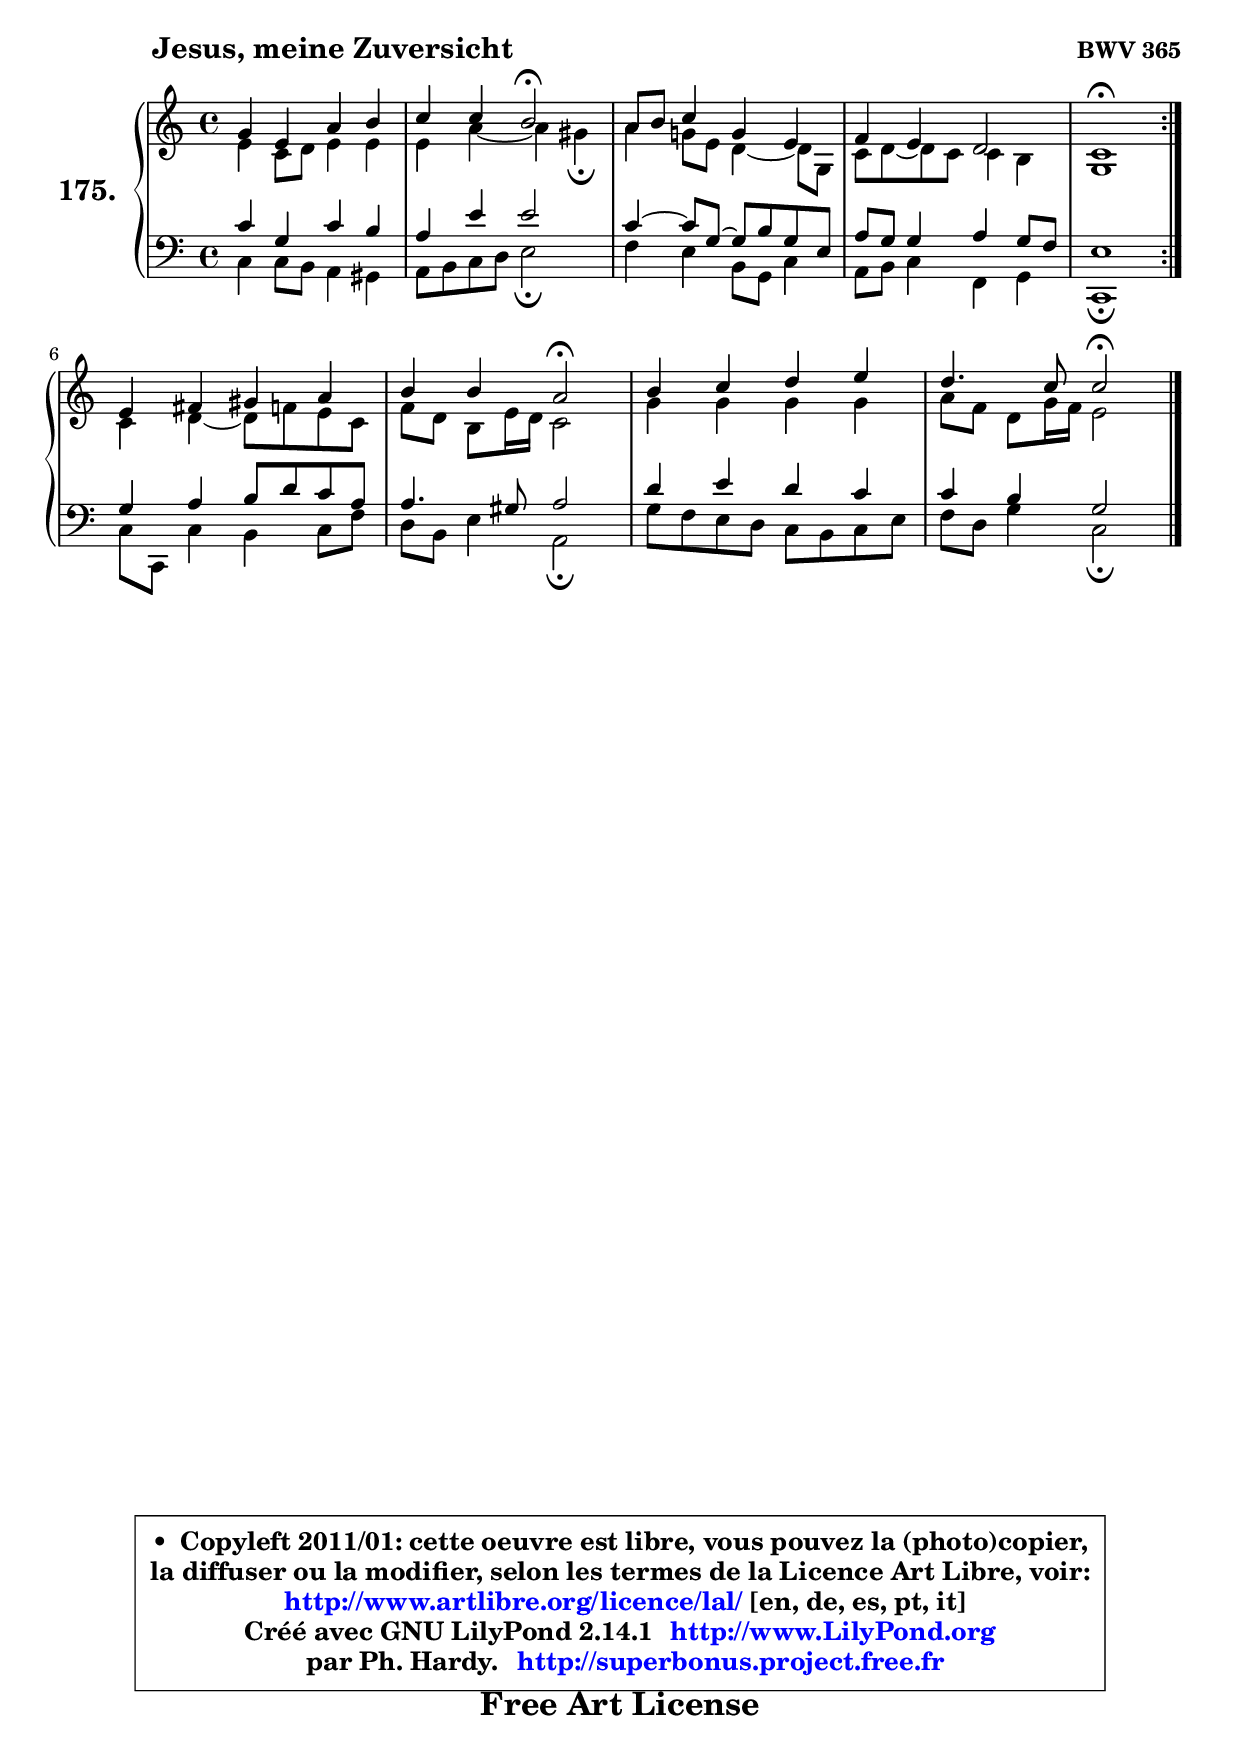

\version "2.14.1"

    \paper {
%	system-system-spacing #'padding = #0.1
%	score-system-spacing #'padding = #0.1
%	ragged-bottom = ##f
%	ragged-last-bottom = ##f
	}

    \header {
      opus = \markup { \bold "BWV 365" }
      piece = \markup { \hspace #9 \fontsize #2 \bold "Jesus, meine Zuversicht" }
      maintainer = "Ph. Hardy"
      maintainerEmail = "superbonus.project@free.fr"
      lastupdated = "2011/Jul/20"
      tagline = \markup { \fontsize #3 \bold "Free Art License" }
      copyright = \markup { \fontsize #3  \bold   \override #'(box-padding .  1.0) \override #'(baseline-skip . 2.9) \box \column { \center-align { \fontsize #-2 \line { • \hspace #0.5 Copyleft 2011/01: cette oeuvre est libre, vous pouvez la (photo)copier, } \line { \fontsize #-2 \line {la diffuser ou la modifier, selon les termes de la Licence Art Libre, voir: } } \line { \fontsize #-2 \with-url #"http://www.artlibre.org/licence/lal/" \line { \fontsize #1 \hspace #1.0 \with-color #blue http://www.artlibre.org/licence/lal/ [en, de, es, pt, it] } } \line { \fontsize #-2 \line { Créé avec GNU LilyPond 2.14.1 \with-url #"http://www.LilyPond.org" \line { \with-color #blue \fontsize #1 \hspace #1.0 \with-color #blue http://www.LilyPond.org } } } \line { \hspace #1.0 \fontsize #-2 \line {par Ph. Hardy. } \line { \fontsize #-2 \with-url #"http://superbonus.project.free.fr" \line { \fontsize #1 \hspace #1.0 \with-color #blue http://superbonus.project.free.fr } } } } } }

	  }

  guidemidi = {
	\repeat volta 2 {
        R1 |
        r2 \tempo 4 = 34 r2 \tempo 4 = 78 |
        R1 |
        R1 |
        \tempo 4 = 40 r1 \tempo 4 = 78 | } %fin du repeat
        R1 |
        r2 \tempo 4 = 34 r2 \tempo 4 = 78 |
        R1 |
        r2 \tempo 4 = 34 r2 |
	}

  upper = {
\displayLilyMusic \transpose c c {
	\time 4/4
	\key c \major
	\clef treble
	\voiceOne
	<< { 
	% SOPRANO
	\set Voice.midiInstrument = "acoustic grand"
	\relative c'' {
	\repeat volta 2 {
        g4 e a b |
        c4 c b2\fermata |
        a8 b c4 g e |
        f4 e d2 |
        c1\fermata | } %fin du repeat
\break
        e4 fis gis a |
        b4 b a2\fermata |
        b4 c d e |
        d4. c8 c2\fermata |
        \bar "|."
	} % fin de relative
	}

	\context Voice="1" { \voiceTwo 
	% ALTO
	\set Voice.midiInstrument = "acoustic grand"
	\relative c' {
	\repeat volta 2 {
        e4 c8 d e4 e |
        e4 a4 ~ a gis4\fermata |
        a4 g!8 e d4 ~ d8 g, |
        c8 d8 ~ d c c4 b |
        g1 | } %fin du repeat
        c4 d4 ~ d8 f e8 c |
        f8 d b e16 d c2 |
        g'4 g g g |
        a8 f d g16 f e2 |
        \bar "|."
	} % fin de relative
	\oneVoice
	} >>
}
	}

    lower = {
\transpose c c {
	\time 4/4
	\key c \major
	\clef bass
	\voiceOne
	<< { 
	% TENOR
	\set Voice.midiInstrument = "acoustic grand"
	\relative c' {
	\repeat volta 2 {
        c4 g c b |
        a4 e' e2 |
        c4 ~ c8 g8 ~ g b g e |
        a8 g g4 a g8 f |
        e1 | } %fin du repeat
        g4 a b8 d c a |
        a4. gis8 a2 |
        d4 e d c |
        c4 b g2 |
        \bar "|."
	} % fin de relative
	}
	\context Voice="1" { \voiceTwo 
	% BASS
	\set Voice.midiInstrument = "acoustic grand"
	\relative c {
	\repeat volta 2 {
        c4 c8 b a4 gis |
        a8 b c d e2\fermata |
        f4 e b8 g c4 |
        a8 b c4 f, g |
        c,1\fermata | } %fin du repeat
        c'8 c, c'4 b c8 f |
        d8 b e4 a,2\fermata |
        g'8 f e d c b c e |
        f8 d g4 c,2\fermata |
        \bar "|."
	} % fin de relative
	\oneVoice
	} >>
}
	}


    \score { 

	\new PianoStaff <<
	\set PianoStaff.instrumentName = \markup { \bold \huge "175." }
	\new Staff = "upper" \upper
	\new Staff = "lower" \lower
	>>

    \layout {
%	ragged-last = ##f
	   }

         } % fin de score

  \score {
    \unfoldRepeats { << \guidemidi \upper \lower >> }
    \midi {
    \context {
     \Staff
      \remove "Staff_performer"
               }

     \context {
      \Voice
       \consists "Staff_performer"
                }

     \context { 
      \Score
      tempoWholesPerMinute = #(ly:make-moment 78 4)
		}
	    }
	}


